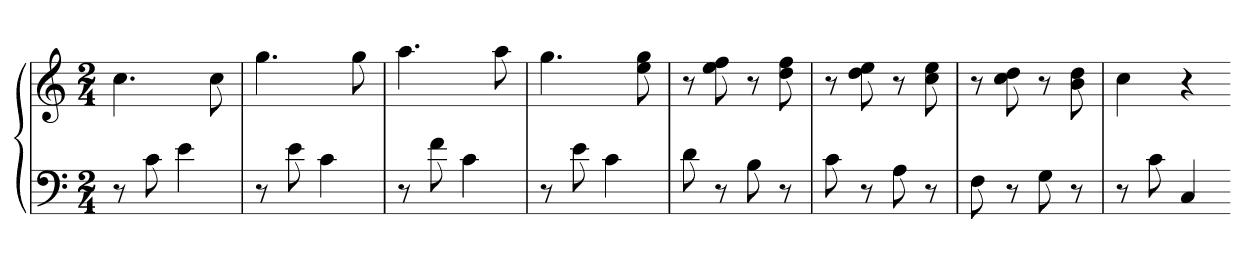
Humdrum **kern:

**kern	**kern
*part1	*part1
*staff2	*staff1
*M2/4	*M2/4
=	=
8r	4.cc
8c	.
4e	.
.	8cc
=	=
8r	4.gg
8e	.
4c	.
.	8gg
=	=
8r	4.aa
8f	.
4c	.
.	8aa
=	=
8r	4.gg
8e	.
4c	.
.	8ee 8gg
=	=
8d	8r
8r	8ee 8ff
8B	8r
8r	8dd 8ff
=	=
8c	8r
8r	8dd 8ee
8A	8r
8r	8cc 8ee
=	=
8F	8r
8r	8cc 8dd
8G	8r
8r	8b 8dd
=	=
8r	4cc
8c	.
4C	4r
=-	=-
*-	*-
